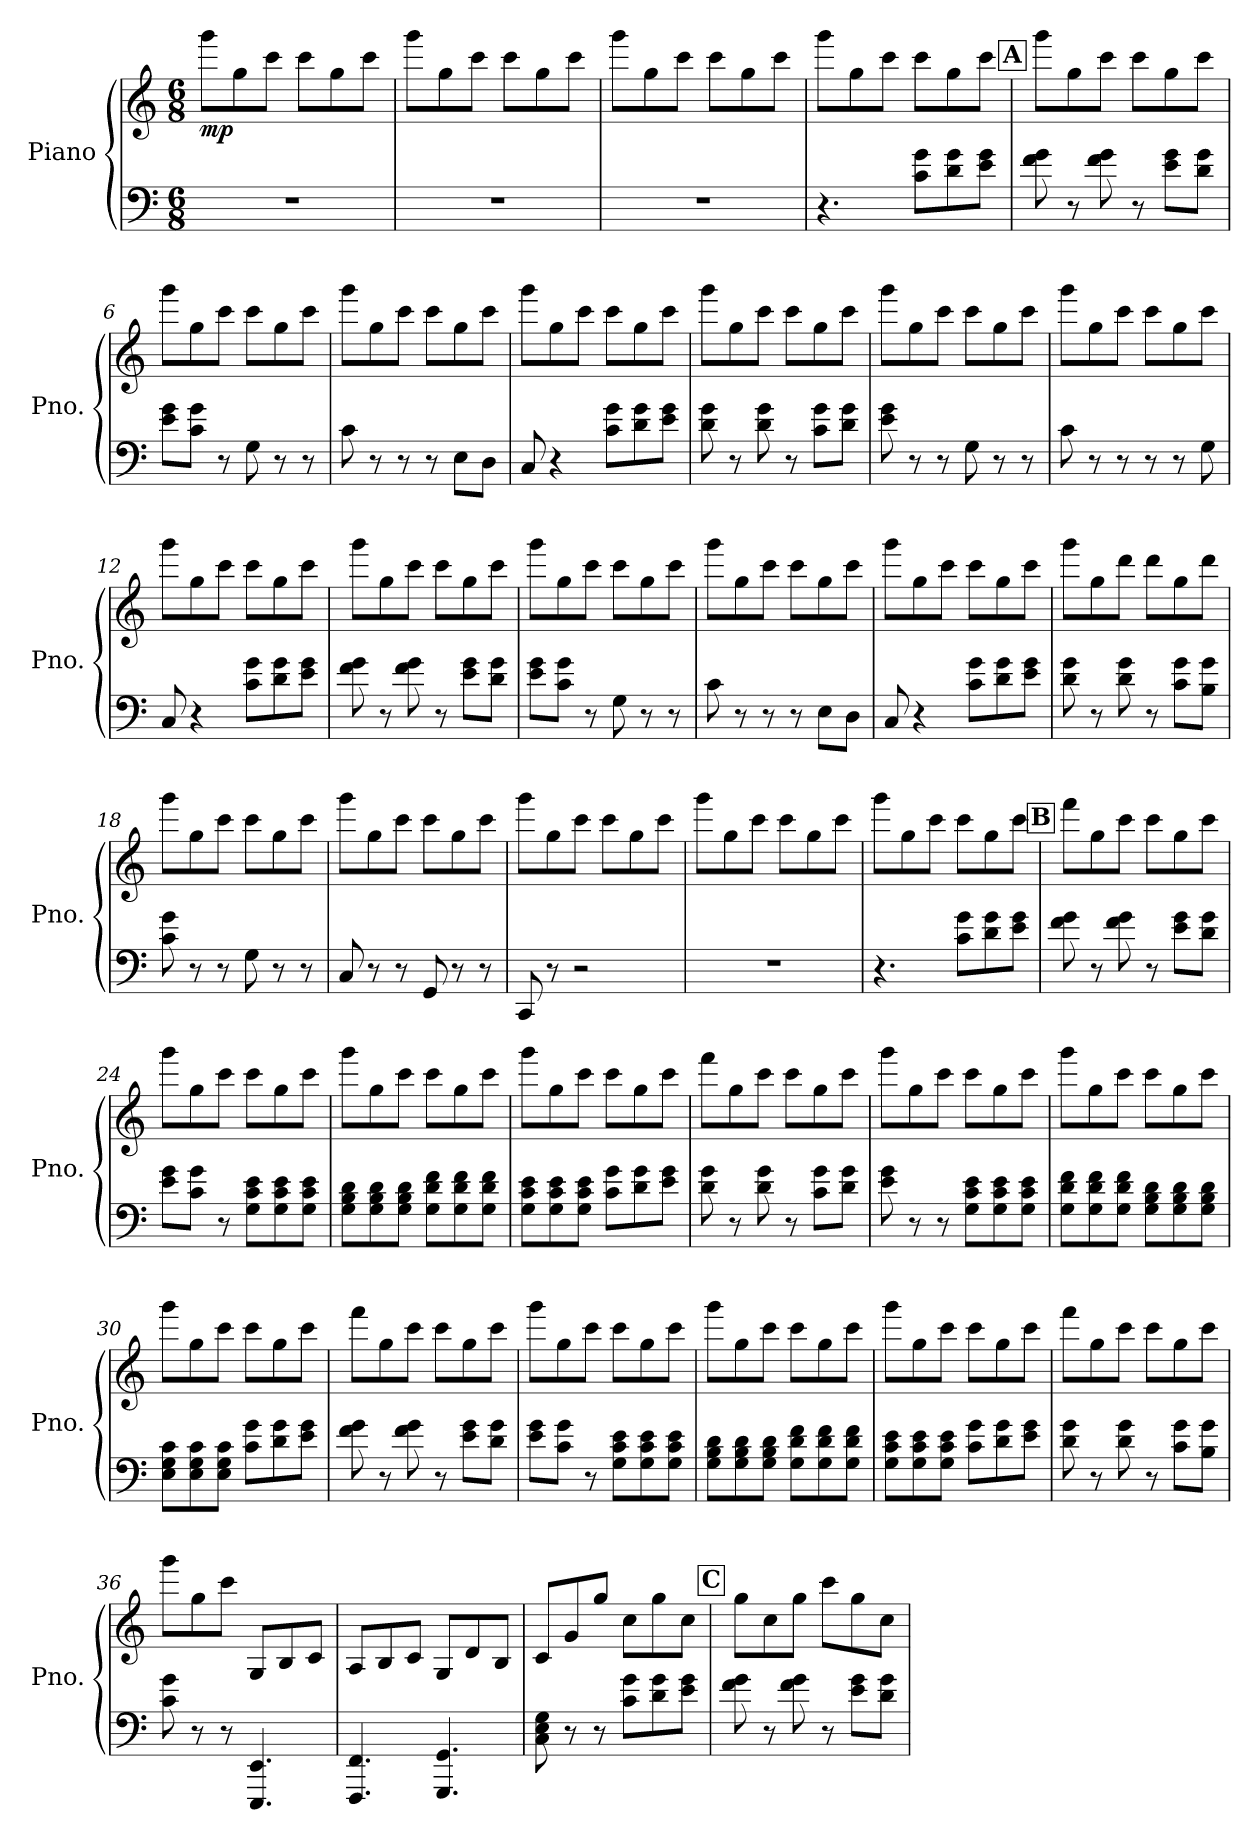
**kern	**kern	**dynam
*part1	*part1	*part1
*staff2	*staff1	*staff1/2
*I"Piano	*	*
*I'Pno.	*	*
*clefF4	*clefG2	*
*k[]	*k[]	*
*M6/8	*M6/8	*
*MM180	*MM180	*
=1	=1	=1
!	!	!LO:DY:b
2.r	8ggg\L	mp
.	8gg\	.
.	8ccc\J	.
.	8ccc\L	.
.	8gg\	.
.	8ccc\J	.
=2	=2	=2
2.r	8ggg\L	.
.	8gg\	.
.	8ccc\J	.
.	8ccc\L	.
.	8gg\	.
.	8ccc\J	.
=3	=3	=3
2.r	8ggg\L	.
.	8gg\	.
.	8ccc\J	.
.	8ccc\L	.
.	8gg\	.
.	8ccc\J	.
=4	=4	=4
4.r	8ggg\L	.
.	8gg\	.
.	8ccc\J	.
8c\ 8g\L	8ccc\L	.
8d\ 8g\	8gg\	.
8e\ 8g\J	8ccc\J	.
!!LO:REH:place=s1:a:B:fs=14:t=A
=5	=5	=5
8f\ 8g\	8ggg\L	.
8r	8gg\	.
8f\ 8g\	8ccc\J	.
8r	8ccc\L	.
8e\ 8g\L	8gg\	.
8d\ 8g\J	8ccc\J	.
=6	=6	=6
8e\ 8g\L	8ggg\L	.
8c\ 8g\J	8gg\	.
8r	8ccc\J	.
8G\	8ccc\L	.
8r	8gg\	.
8r	8ccc\J	.
!!LO:LB:g=z
=7	=7	=7
8c\	8ggg\L	.
8r	8gg\	.
8r	8ccc\J	.
8r	8ccc\L	.
8E\L	8gg\	.
8D\J	8ccc\J	.
=8	=8	=8
8C/	8ggg\L	.
4r	8gg\	.
.	8ccc\J	.
8c\ 8g\L	8ccc\L	.
8d\ 8g\	8gg\	.
8e\ 8g\J	8ccc\J	.
=9	=9	=9
8d\ 8g\	8ggg\L	.
8r	8gg\	.
8d\ 8g\	8ccc\J	.
8r	8ccc\L	.
8c\ 8g\L	8gg\	.
8d\ 8g\J	8ccc\J	.
=10	=10	=10
8e\ 8g\	8ggg\L	.
8r	8gg\	.
8r	8ccc\J	.
8G\	8ccc\L	.
8r	8gg\	.
8r	8ccc\J	.
=11	=11	=11
8c\	8ggg\L	.
8r	8gg\	.
8r	8ccc\J	.
8r	8ccc\L	.
8r	8gg\	.
8G\	8ccc\J	.
=12	=12	=12
8C/	8ggg\L	.
4r	8gg\	.
.	8ccc\J	.
8c\ 8g\L	8ccc\L	.
8d\ 8g\	8gg\	.
8e\ 8g\J	8ccc\J	.
!!LO:LB:g=z
=13	=13	=13
8f\ 8g\	8ggg\L	.
8r	8gg\	.
8f\ 8g\	8ccc\J	.
8r	8ccc\L	.
8e\ 8g\L	8gg\	.
8d\ 8g\J	8ccc\J	.
=14	=14	=14
8e\ 8g\L	8ggg\L	.
8c\ 8g\J	8gg\	.
8r	8ccc\J	.
8G\	8ccc\L	.
8r	8gg\	.
8r	8ccc\J	.
=15	=15	=15
8c\	8ggg\L	.
8r	8gg\	.
8r	8ccc\J	.
8r	8ccc\L	.
8E\L	8gg\	.
8D\J	8ccc\J	.
=16	=16	=16
8C/	8ggg\L	.
4r	8gg\	.
.	8ccc\J	.
8c\ 8g\L	8ccc\L	.
8d\ 8g\	8gg\	.
8e\ 8g\J	8ccc\J	.
=17	=17	=17
8d\ 8g\	8ggg\L	.
8r	8gg\	.
8d\ 8g\	8ddd\J	.
8r	8ddd\L	.
8c\ 8g\L	8gg\	.
8B\ 8g\J	8ddd\J	.
=18	=18	=18
8c\ 8g\	8ggg\L	.
8r	8gg\	.
8r	8ccc\J	.
8G\	8ccc\L	.
8r	8gg\	.
8r	8ccc\J	.
!!LO:LB:g=z
=19	=19	=19
8C/	8ggg\L	.
8r	8gg\	.
8r	8ccc\J	.
8GG/	8ccc\L	.
8r	8gg\	.
8r	8ccc\J	.
=20	=20	=20
8CC/	8ggg\L	.
8r	8gg\	.
2r	8ccc\J	.
.	8ccc\L	.
.	8gg\	.
.	8ccc\J	.
=21	=21	=21
2.r	8ggg\L	.
.	8gg\	.
.	8ccc\J	.
.	8ccc\L	.
.	8gg\	.
.	8ccc\J	.
=22	=22	=22
4.r	8ggg\L	.
.	8gg\	.
.	8ccc\J	.
8c\ 8g\L	8ccc\L	.
8d\ 8g\	8gg\	.
8e\ 8g\J	8ccc\J	.
!!LO:REH:place=s1:a:B:fs=14:t=B
=23	=23	=23
8f\ 8g\	8fff\L	.
8r	8gg\	.
8f\ 8g\	8ccc\J	.
8r	8ccc\L	.
8e\ 8g\L	8gg\	.
8d\ 8g\J	8ccc\J	.
=24	=24	=24
8e\ 8g\L	8ggg\L	.
8c\ 8g\J	8gg\	.
8r	8ccc\J	.
8G\ 8c\ 8e\L	8ccc\L	.
8G\ 8c\ 8e\	8gg\	.
8G\ 8c\ 8e\J	8ccc\J	.
!!LO:LB:g=z
=25	=25	=25
8G\ 8B\ 8d\L	8ggg\L	.
8G\ 8B\ 8d\	8gg\	.
8G\ 8B\ 8d\J	8ccc\J	.
8G\ 8d\ 8f\L	8ccc\L	.
8G\ 8d\ 8f\	8gg\	.
8G\ 8d\ 8f\J	8ccc\J	.
=26	=26	=26
8G\ 8c\ 8e\L	8ggg\L	.
8G\ 8c\ 8e\	8gg\	.
8G\ 8c\ 8e\J	8ccc\J	.
8c\ 8g\L	8ccc\L	.
8d\ 8g\	8gg\	.
8e\ 8g\J	8ccc\J	.
=27	=27	=27
8d\ 8g\	8fff\L	.
8r	8gg\	.
8d\ 8g\	8ccc\J	.
8r	8ccc\L	.
8c\ 8g\L	8gg\	.
8d\ 8g\J	8ccc\J	.
=28	=28	=28
8e\ 8g\	8ggg\L	.
8r	8gg\	.
8r	8ccc\J	.
8G\ 8c\ 8e\L	8ccc\L	.
8G\ 8c\ 8e\	8gg\	.
8G\ 8c\ 8e\J	8ccc\J	.
=29	=29	=29
8G\ 8d\ 8f\L	8ggg\L	.
8G\ 8d\ 8f\	8gg\	.
8G\ 8d\ 8f\J	8ccc\J	.
8G\ 8B\ 8d\L	8ccc\L	.
8G\ 8B\ 8d\	8gg\	.
8G\ 8B\ 8d\J	8ccc\J	.
=30	=30	=30
8E\ 8G\ 8c\L	8ggg\L	.
8E\ 8G\ 8c\	8gg\	.
8E\ 8G\ 8c\J	8ccc\J	.
8c\ 8g\L	8ccc\L	.
8d\ 8g\	8gg\	.
8e\ 8g\J	8ccc\J	.
!!LO:PB:g=z
=31	=31	=31
8f\ 8g\	8fff\L	.
8r	8gg\	.
8f\ 8g\	8ccc\J	.
8r	8ccc\L	.
8e\ 8g\L	8gg\	.
8d\ 8g\J	8ccc\J	.
=32	=32	=32
8e\ 8g\L	8ggg\L	.
8c\ 8g\J	8gg\	.
8r	8ccc\J	.
8G\ 8c\ 8e\L	8ccc\L	.
8G\ 8c\ 8e\	8gg\	.
8G\ 8c\ 8e\J	8ccc\J	.
=33	=33	=33
8G\ 8B\ 8d\L	8ggg\L	.
8G\ 8B\ 8d\	8gg\	.
8G\ 8B\ 8d\J	8ccc\J	.
8G\ 8d\ 8f\L	8ccc\L	.
8G\ 8d\ 8f\	8gg\	.
8G\ 8d\ 8f\J	8ccc\J	.
=34	=34	=34
8G\ 8c\ 8e\L	8ggg\L	.
8G\ 8c\ 8e\	8gg\	.
8G\ 8c\ 8e\J	8ccc\J	.
8c\ 8g\L	8ccc\L	.
8d\ 8g\	8gg\	.
8e\ 8g\J	8ccc\J	.
=35	=35	=35
8d\ 8g\	8fff\L	.
8r	8gg\	.
8d\ 8g\	8ccc\J	.
8r	8ccc\L	.
8c\ 8g\L	8gg\	.
8B\ 8g\J	8ccc\J	.
=36	=36	=36
8c\ 8g\	8ggg\L	.
8r	8gg\	.
8r	8ccc\J	.
4.EEE/ 4.EE/	8G/L	.
.	8B/	.
.	8c/J	.
!!LO:LB:g=z
=37	=37	=37
4.FFF/ 4.FF/	8A/L	.
.	8B/	.
.	8c/J	.
4.GGG/ 4.GG/	8G/L	.
.	8d/	.
.	8B/J	.
=38	=38	=38
8C\ 8E\ 8G\	8c/L	.
8r	8g/	.
8r	8gg/J	.
8c\ 8g\L	8cc\L	.
8d\ 8g\	8gg\	.
8e\ 8g\J	8cc\J	.
!!LO:REH:place=s1:a:B:fs=14:t=C
=39	=39	=39
8f\ 8g\	8gg\L	.
8r	8cc\	.
8f\ 8g\	8gg\J	.
8r	8ccc\L	.
8e\ 8g\L	8gg\	.
8d\ 8g\J	8cc\J	.
=	=	=
*-	*-	*-
